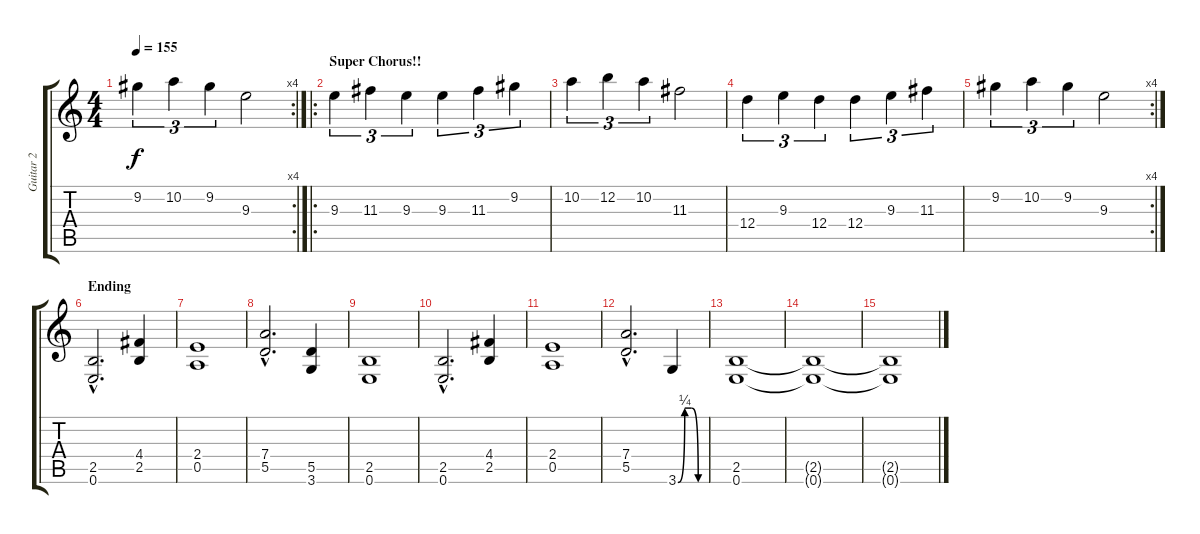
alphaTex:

\track ("Guitar 2" "Guitar 2") {instrument distortionguitar}
\staff {score tabs}
\tuning (E4 B3 G3 D3 A2 E2) {hide}
\rc 4
\ts (4 4)
\tempo 155
\clef g2
\ks c
9.2.4{tu (3 2) dy f} 10.2.4{tu (3 2)} 9.2.4{tu (3 2)} 9.3.2 |
\ro
\section ("" "Super Chorus!!")
9.3.4{tu (3 2)} 11.3.4{tu (3 2)} 9.3.4{tu (3 2)} 9.3.4{tu (3 2)} 11.3.4{tu (3 2)} 9.2.4{tu (3 2)} |
10.2.4{tu (3 2)} 12.2.4{tu (3 2)} 10.2.4{tu (3 2)} 11.3.2 |
12.4.4{tu (3 2)} 9.3.4{tu (3 2)} 12.4.4{tu (3 2)} 12.4.4{tu (3 2)} 9.3.4{tu (3 2)} 11.3.4{tu (3 2)} |
\rc 4
9.2.4{tu (3 2)} 10.2.4{tu (3 2)} 9.2.4{tu (3 2)} 9.3.2 |
\section ("" "Ending")
(2.5{hac} 0.6{hac}).2{d} (4.4 2.5).4 |
(2.4 0.5).1 |
(7.4{hac} 5.5{hac}).2{d} (5.5 3.6).4 |
(2.5 0.6).1 |
(2.5{hac} 0.6{hac}).2{d} (4.4 2.5).4 |
(2.4 0.5).1 |
(7.4{hac} 5.5{hac}).2{d} 3.6{be (custom 0 0 15 1 30 1 45 0 60 0)}.4 |
(2.5 0.6).1 |
(2.5{t} 0.6{t}).1 |
(2.5{t} 0.6{t}).1
